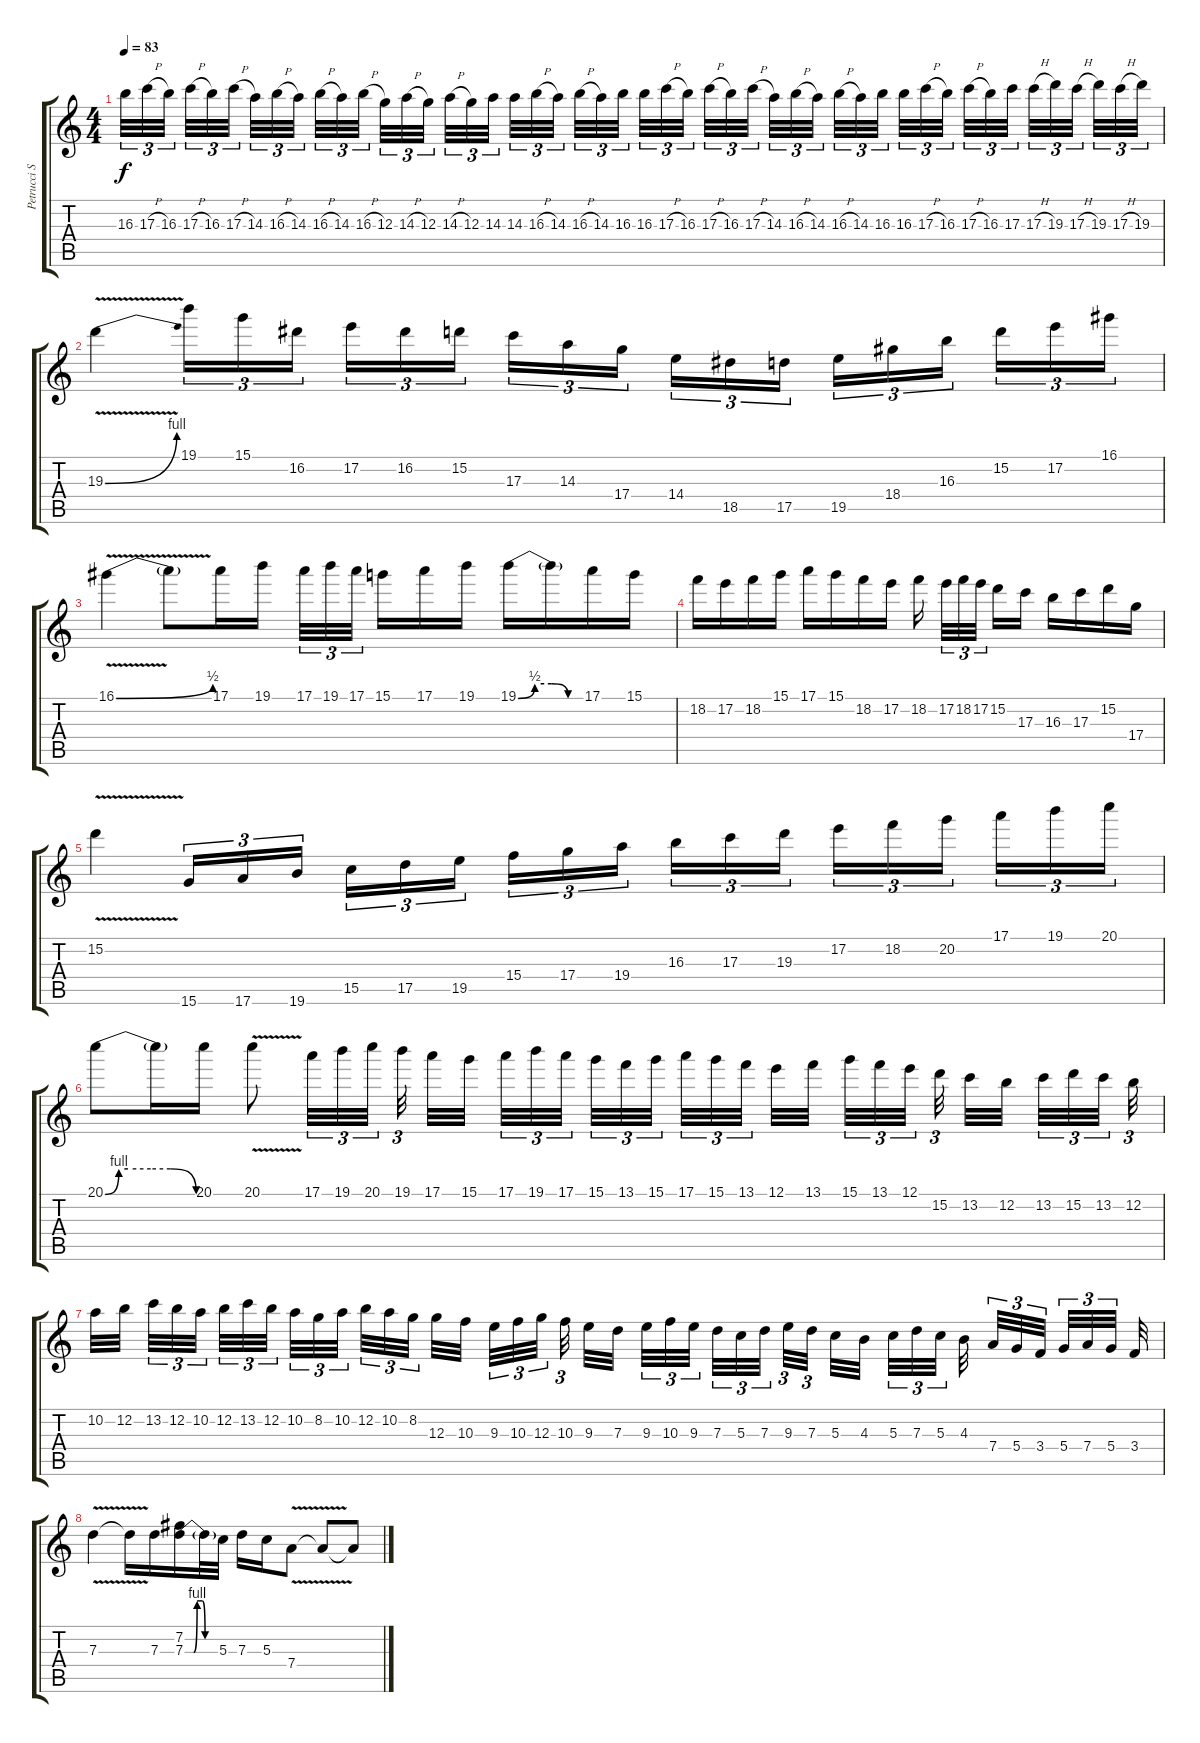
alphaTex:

\track ("Petrucci Solo" "Petrucci S") {instrument distortionguitar}
\staff {score tabs}
\tuning (E4 B3 G3 D3 A2 E2) {hide}
\ts (4 4)
\tempo 83
\clef g2
\ks c
16.3.32{tu (3 2) dy f} 17.3{h}.32{tu (3 2)} 16.3.32{tu (3 2)} 17.3{h}.32{tu (3 2)} 16.3.32{tu (3 2)} 17.3{h}.32{tu (3 2)} 14.3.32{tu (3 2)} 16.3{h}.32{tu (3 2)} 14.3.32{tu (3 2)} 16.3{h}.32{tu (3 2)} 14.3.32{tu (3 2)} 16.3{h}.32{tu (3 2)} 12.3.32{tu (3 2)} 14.3{h}.32{tu (3 2)} 12.3.32{tu (3 2)} 14.3{h}.32{tu (3 2)} 12.3.32{tu (3 2)} 14.3.32{tu (3 2)} 14.3.32{tu (3 2)} 16.3{h}.32{tu (3 2)} 14.3.32{tu (3 2)} 16.3{h}.32{tu (3 2)} 14.3.32{tu (3 2)} 16.3.32{tu (3 2)} 16.3.32{tu (3 2)} 17.3{h}.32{tu (3 2)} 16.3.32{tu (3 2)} 17.3{h}.32{tu (3 2)} 16.3.32{tu (3 2)} 17.3{h}.32{tu (3 2)} 14.3.32{tu (3 2)} 16.3{h}.32{tu (3 2)} 14.3.32{tu (3 2)} 16.3{h}.32{tu (3 2)} 14.3.32{tu (3 2)} 16.3.32{tu (3 2)} 16.3.32{tu (3 2)} 17.3{h}.32{tu (3 2)} 16.3.32{tu (3 2)} 17.3{h}.32{tu (3 2)} 16.3.32{tu (3 2)} 17.3.32{tu (3 2)} 17.3{h}.32{tu (3 2)} 19.3.32{tu (3 2)} 17.3{h}.32{tu (3 2)} 19.3.32{tu (3 2)} 17.3{h}.32{tu (3 2)} 19.3.32{tu (3 2)} |
19.3{be (bend 0 0 60 4) v}.4 19.1.16{tu (3 2)} 15.1.16{tu (3 2)} 16.2.16{tu (3 2)} 17.2.16{tu (3 2)} 16.2.16{tu (3 2)} 15.2.16{tu (3 2)} 17.3.16{tu (3 2)} 14.3.16{tu (3 2)} 17.4.16{tu (3 2)} 14.4.16{tu (3 2)} 18.5.16{tu (3 2)} 17.5.16{tu (3 2)} 19.5.16{tu (3 2)} 18.4.16{tu (3 2)} 16.3.16{tu (3 2)} 15.2.16{tu (3 2)} 17.2.16{tu (3 2)} 16.1.16{tu (3 2)} |
16.1{be (bend 0 0 60 2) v}.4 16.1{t}.8 17.1.16 19.1.16 17.1.32{tu (3 2)} 19.1.32{tu (3 2)} 17.1.32{tu (3 2)} 15.1.16 17.1.16 19.1.16 19.1{be (custom 0 0 15 2 30 2 45 0 60 0)}.16 19.1{t}.16 17.1.16 15.1.16 |
18.2.16 17.2.16 18.2.16 15.1.16 17.1.16 15.1.16 18.2.16 17.2.16 18.2.16 17.2.32{tu (3 2)} 18.2.32{tu (3 2)} 17.2.32{tu (3 2)} 15.2.16 17.3.16 16.3.16 17.3.16 15.2.16 17.4.16 |
15.2{v}.4 15.6.16{tu (3 2)} 17.6.16{tu (3 2)} 19.6.16{tu (3 2)} 15.5.16{tu (3 2)} 17.5.16{tu (3 2)} 19.5.16{tu (3 2)} 15.4.16{tu (3 2)} 17.4.16{tu (3 2)} 19.4.16{tu (3 2)} 16.3.16{tu (3 2)} 17.3.16{tu (3 2)} 19.3.16{tu (3 2)} 17.2.16{tu (3 2)} 18.2.16{tu (3 2)} 20.2.16{tu (3 2)} 17.1.16{tu (3 2)} 19.1.16{tu (3 2)} 20.1.16{tu (3 2)} |
20.1{be (custom 0 0 9 4 15 4 30 4 43 4 60 0)}.8 20.1{t}.16 20.1.16 20.1{v}.8 17.1.32{tu (3 2)} 19.1.32{tu (3 2)} 20.1.32{tu (3 2)} 19.1.32{tu (3 2)} 17.1.32 15.1.32 17.1.32{tu (3 2)} 19.1.32{tu (3 2)} 17.1.32{tu (3 2)} 15.1.32{tu (3 2)} 13.1.32{tu (3 2)} 15.1.32{tu (3 2)} 17.1.32{tu (3 2)} 15.1.32{tu (3 2)} 13.1.32{tu (3 2)} 12.1.32 13.1.32 15.1.32{tu (3 2)} 13.1.32{tu (3 2)} 12.1.32{tu (3 2)} 15.2.32{tu (3 2)} 13.2.32 12.2.32 13.2.32{tu (3 2)} 15.2.32{tu (3 2)} 13.2.32{tu (3 2)} 12.2.32{tu (3 2)} |
10.2.32 12.2.32 13.2.32{tu (3 2)} 12.2.32{tu (3 2)} 10.2.32{tu (3 2)} 12.2.32{tu (3 2)} 13.2.32{tu (3 2)} 12.2.32{tu (3 2)} 10.2.32{tu (3 2)} 8.2.32{tu (3 2)} 10.2.32{tu (3 2)} 12.2.32{tu (3 2)} 10.2.32{tu (3 2)} 8.2.32{tu (3 2)} 12.3.32 10.3.32 9.3.32{tu (3 2)} 10.3.32{tu (3 2)} 12.3.32{tu (3 2)} 10.3.32{tu (3 2)} 9.3.32 7.3.32 9.3.32{tu (3 2)} 10.3.32{tu (3 2)} 9.3.32{tu (3 2)} 7.3.32{tu (3 2)} 5.3.32{tu (3 2)} 7.3.32{tu (3 2)} 9.3.32{tu (3 2)} 7.3.32{tu (3 2)} 5.3.32 4.3.32 5.3.32{tu (3 2)} 7.3.32{tu (3 2)} 5.3.32{tu (3 2)} 4.3.32 7.4.32{tu (3 2)} 5.4.32{tu (3 2)} 3.4.32{tu (3 2)} 5.4.32{tu (3 2)} 7.4.32{tu (3 2)} 5.4.32{tu (3 2)} 3.4.32 |
7.3{v}.4 7.3{t}.16 7.3.16 (7.2 7.3{be (custom 0 0 6 0 15 0 21 4 30 4 35 0 40 0 45 0 60 0)}).16 7.3{t}.32 5.3.32 7.3.16 5.3.16 7.4{v}.8 7.4{t}.8 7.4{t}.8
